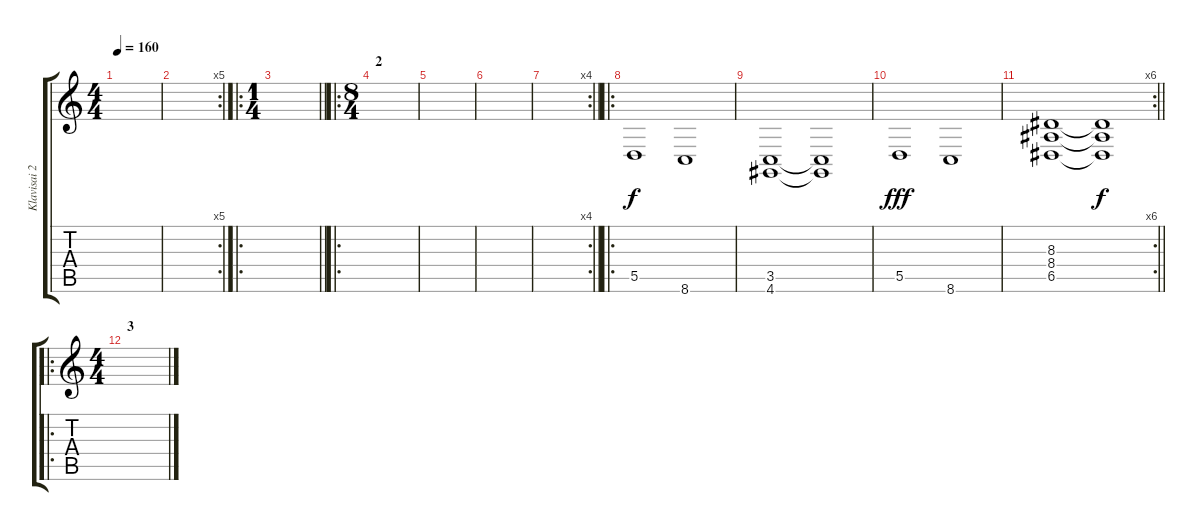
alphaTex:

\track ("Klavisai 2" "Klavisai 2") {instrument stringensemble2}
\staff {score tabs}
\tuning (E4 B3 G3 D3 A2 E2) {hide}
\ts (4 4)
\tempo 160
\clef g2
\ks c
|
\rc 5
|
\ro
\ts (1 4)
\barLineRight lightlight
|
\ro
\ts (8 4)
\section ("" "2")
|
|
|
\rc 4
\barLineRight lightlight
|
\ro
\section ("" "")
5.5.1 8.6.1 |
(3.5 4.6).1 (3.5{t} 4.6{t}).1{dy f} |
5.5.1{dy fff} 8.6.1 |
\rc 6
\barLineRight lightlight
(8.3 8.4 6.5).1 (8.3{t} 8.4{t} 6.5{t}).1{dy f} |
\ro
\ts (4 4)
\section ("" "3")
